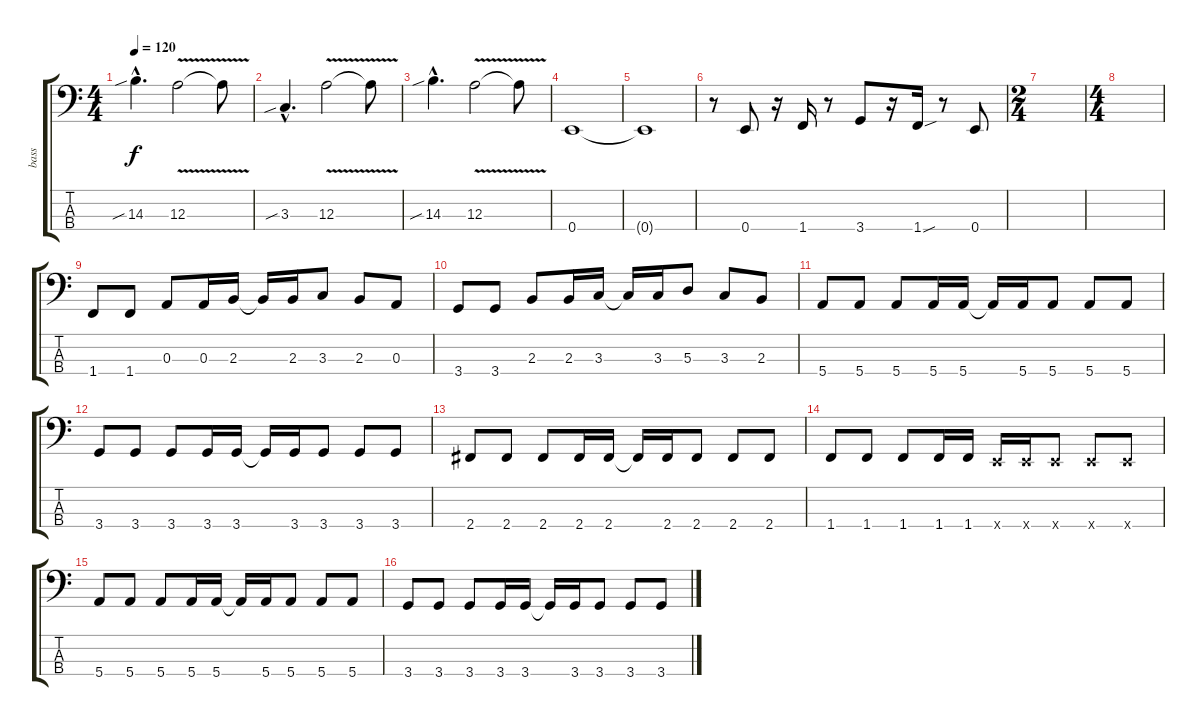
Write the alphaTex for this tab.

\track ("bass" "bass") {instrument electricbasspick}
\staff {score tabs}
\tuning (G2 D2 A1 E1) {hide}
\ts (4 4)
\tempo 120
\clef f4
\ks c
14.3{sib hac}.4{d dy f} 12.3{v}.2 12.3{t}.8 |
3.3{sib hac}.4{d} 12.3{v}.2 12.3{t}.8 |
14.3{sib hac}.4{d} 12.3{v}.2 12.3{t}.8 |
0.4.1 |
0.4{t}.1 |
r.8 0.4.8 r.16 1.4.16 r.8 3.4.8 r.16 1.4{sou}.16 r.8 0.4.8 |
\ts (2 4)
|
\ts (4 4)
|
1.4.8 1.4.8 0.3.8 0.3.16 2.3.16 2.3{t}.16 2.3.16 3.3.8 2.3.8 0.3.8 |
3.4.8 3.4.8 2.3.8 2.3.16 3.3.16 3.3{t}.16 3.3.16 5.3.8 3.3.8 2.3.8 |
5.4.8 5.4.8 5.4.8 5.4.16 5.4.16 5.4{t}.16 5.4.16 5.4.8 5.4.8 5.4.8 |
3.4.8 3.4.8 3.4.8 3.4.16 3.4.16 3.4{t}.16 3.4.16 3.4.8 3.4.8 3.4.8 |
2.4.8 2.4.8 2.4.8 2.4.16 2.4.16 2.4{t}.16 2.4.16 2.4.8 2.4.8 2.4.8 |
1.4.8 1.4.8 1.4.8 1.4.16 1.4.16 0.4{x}.16 0.4{x}.16 0.4{x}.8 0.4{x}.8 0.4{x}.8 |
5.4.8 5.4.8 5.4.8 5.4.16 5.4.16 5.4{t}.16 5.4.16 5.4.8 5.4.8 5.4.8 |
3.4.8 3.4.8 3.4.8 3.4.16 3.4.16 3.4{t}.16 3.4.16 3.4.8 3.4.8 3.4.8
